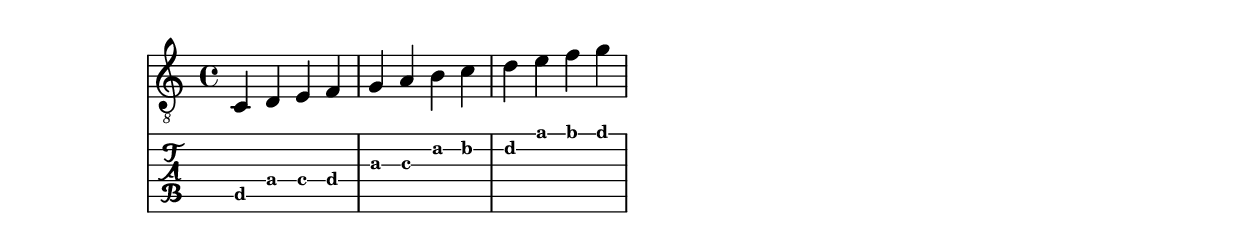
% Do not edit this file; it is automatically
% generated from Documentation/snippets/new
% This file is in the public domain.
%% Note: this file works from version 2.13.10
\version "2.13.10"

\header {
  lsrtags = "staff-notation, fretted-strings"

  texidoc = "
Tablature can be formatted using letters instead of numbers.

"
  doctitle = "Letter tablature formatting"
} % begin verbatim


music = \relative c {
  c4 d e f
  g4 a b c
  d4 e f g
}

<<
  \new Staff {
    \clef "G_8"
    \music
  }
  \new TabStaff \with {
    tablatureFormat = #fret-letter-tablature-format
  }
  {
    \music
  }
>>
